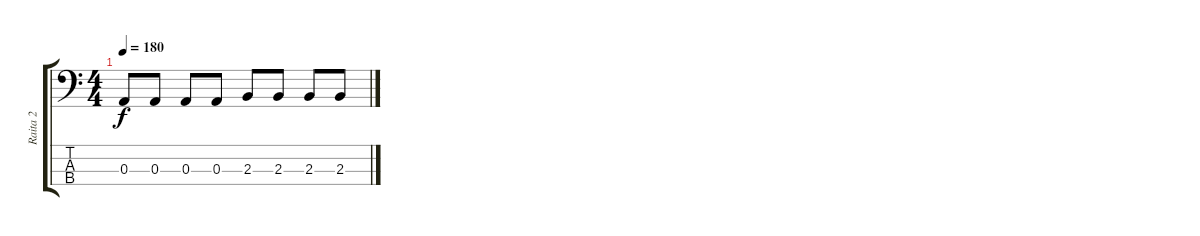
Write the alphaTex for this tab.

\track ("Raita 2" "Raita 2") {instrument electricbasspick}
\staff {score tabs}
\tuning (G2 D2 A1 E1) {hide}
\ts (4 4)
\tempo 180
\clef f4
\ks c
0.3.8{dy f} 0.3.8 0.3.8 0.3.8 2.3.8 2.3.8 2.3.8 2.3.8
